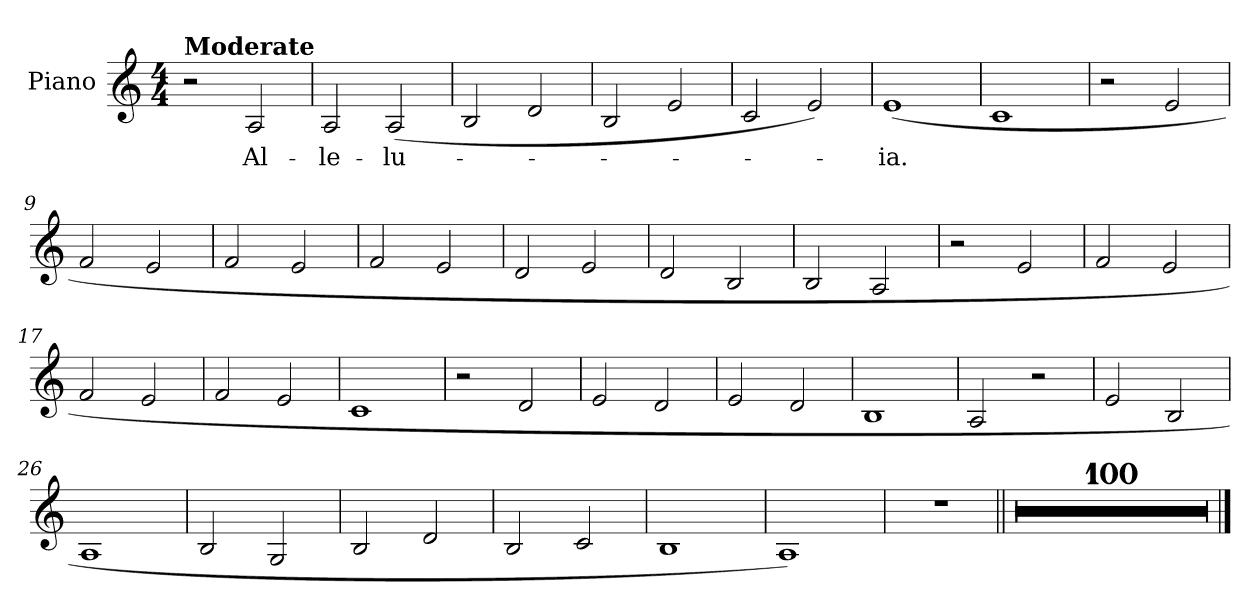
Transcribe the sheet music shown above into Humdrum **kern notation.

**kern	**text
*part1	*part1
*staff1	*staff1
*I"Piano	*
*I'Pno.	*
*clefG2	*
*k[]	*
*M4/4	*
*MM120	*
=1	=1
!LO:TX:a:B:t=Moderate	!
2r	.
2A/	Al-
=2	=2
2A/	-le-
(>2A/	-lu-
=3	=3
2B/	.
2d/	.
=4	=4
2B/	.
2e/	.
=5	=5
2c/	.
2e/)	.
=6	=6
(<1e	-ia.
=7	=7
1c	.
=8	=8
2r	.
2e/	.
=9	=9
2f/	.
2e/	.
=10	=10
2f/	.
2e/	.
!!LO:LB:g=z
=11	=11
2f/	.
2e/	.
=12	=12
2d/	.
2e/	.
=13	=13
2d/	.
2B/	.
=14	=14
2B/	.
2A/	.
=15	=15
2r	.
2e/	.
=16	=16
2f/	.
2e/	.
=17	=17
2f/	.
2e/	.
=18	=18
2f/	.
2e/	.
=19	=19
1c	.
=20	=20
2r	.
2d/	.
=21	=21
2e/	.
2d/	.
!!LO:LB:g=z
=22	=22
2e/	.
2d/	.
=23	=23
1B	.
=24	=24
2A/	.
2r	.
=25	=25
2e/	.
2B/	.
=26	=26
1A	.
=27	=27
2B/	.
2G/	.
=28	=28
2B/	.
2d/	.
=29	=29
2B/	.
2c/	.
=30	=30
1B	.
=31	=31
1A)	.
=32	=32
1r	.
=33||	=33||
1r	.
!!LO:LB:g=z
=34	=34
1r	.
=35	=35
1r	.
=36	=36
1r	.
=37	=37
1r	.
=38	=38
1r	.
=39	=39
1r	.
=40	=40
1r	.
=41	=41
1r	.
=42	=42
1r	.
=43	=43
1r	.
=44	=44
1r	.
=45	=45
1r	.
!!LO:LB:g=z
=46	=46
1r	.
=47	=47
1r	.
=48	=48
1r	.
=49	=49
1r	.
=50	=50
1r	.
=51	=51
1r	.
=52	=52
1r	.
=53	=53
1r	.
=54	=54
1r	.
=55	=55
1r	.
=56	=56
1r	.
=57	=57
1r	.
!!LO:LB:g=z
=58	=58
1r	.
=59	=59
1r	.
=60	=60
1r	.
=61	=61
1r	.
=62	=62
1r	.
=63	=63
1r	.
=64	=64
1r	.
=65	=65
1r	.
=66	=66
1r	.
=67	=67
1r	.
=68	=68
1r	.
=69	=69
1r	.
!!LO:LB:g=z
=70	=70
1r	.
=71	=71
1r	.
=72	=72
1r	.
=73	=73
1r	.
=74	=74
1r	.
=75	=75
1r	.
=76	=76
1r	.
=77	=77
1r	.
=78	=78
1r	.
=79	=79
1r	.
=80	=80
1r	.
=81	=81
1r	.
!!LO:LB:g=z
=82	=82
1r	.
=83	=83
1r	.
=84	=84
1r	.
=85	=85
1r	.
=86	=86
1r	.
=87	=87
1r	.
=88	=88
1r	.
=89	=89
1r	.
=90	=90
1r	.
=91	=91
1r	.
=92	=92
1r	.
=93	=93
1r	.
!!LO:LB:g=z
=94	=94
1r	.
=95	=95
1r	.
=96	=96
1r	.
=97	=97
1r	.
=98	=98
1r	.
=99	=99
1r	.
=100	=100
1r	.
=101	=101
1r	.
=102	=102
1r	.
=103	=103
1r	.
=104	=104
1r	.
=105	=105
1r	.
!!LO:LB:g=z
=106	=106
1r	.
=107	=107
1r	.
=108	=108
1r	.
=109	=109
1r	.
=110	=110
1r	.
=111	=111
1r	.
=112	=112
1r	.
=113	=113
1r	.
=114	=114
1r	.
=115	=115
1r	.
=116	=116
1r	.
=117	=117
1r	.
!!LO:PB:g=z
=118	=118
1r	.
=119	=119
1r	.
=120	=120
1r	.
=121	=121
1r	.
=122	=122
1r	.
=123	=123
1r	.
=124	=124
1r	.
=125	=125
1r	.
=126	=126
1r	.
=127	=127
1r	.
=128	=128
1r	.
=129	=129
1r	.
!!LO:LB:g=z
=130	=130
1r	.
=131	=131
1r	.
=132	=132
1r	.
==	==
*-	*-
